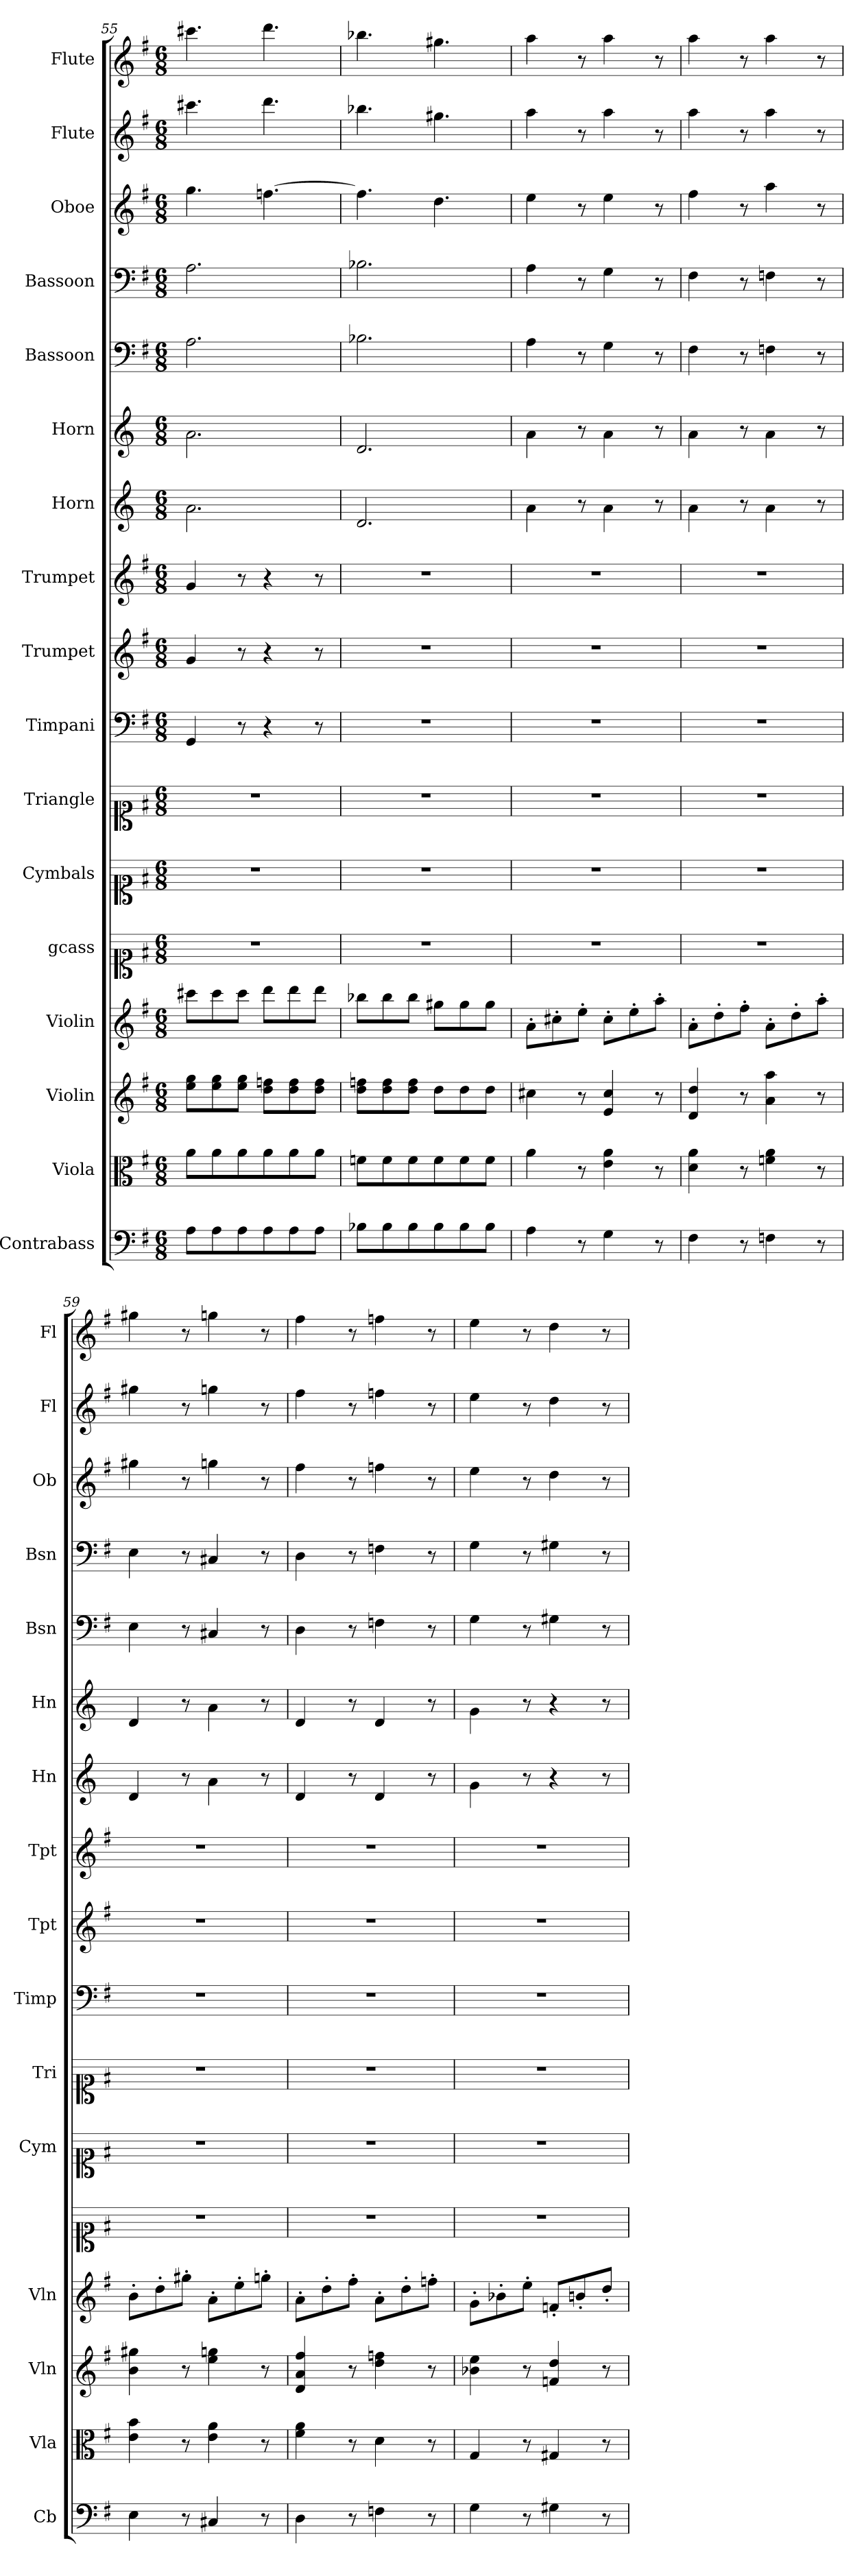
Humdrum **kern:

**kern	**kern	**kern	**kern	**kern	**kern	**kern	**kern	**kern	**kern	**kern	**kern	**kern	**kern	**kern	**kern	**kern
*part17	*part16	*part15	*part14	*part13	*part12	*part11	*part10	*part9	*part8	*part7	*part6	*part5	*part4	*part3	*part2	*part1
*staff17	*staff16	*staff15	*staff14	*staff13	*staff12	*staff11	*staff10	*staff9	*staff8	*staff7	*staff6	*staff5	*staff4	*staff3	*staff2	*staff1
*I"Contrabass	*I"Viola	*I"Violin	*I"Violin	*I"gcass	*I"Cymbals	*I"Triangle	*I"Timpani	*I"Trumpet	*I"Trumpet	*I"Horn	*I"Horn	*I"Bassoon	*I"Bassoon	*I"Oboe	*I"Flute	*I"Flute
*I'Cb	*I'Vla	*I'Vln	*I'Vln	*	*I'Cym	*I'Tri	*I'Timp	*I'Tpt	*I'Tpt	*I'Hn	*I'Hn	*I'Bsn	*I'Bsn	*I'Ob	*I'Fl	*I'Fl
*clefF4	*clefC3	*clefG2	*clefG2	*clefC1	*clefC1	*clefC1	*clefF4	*clefG2	*clefG2	*clefG2	*clefG2	*clefF4	*clefF4	*clefG2	*clefG2	*clefG2
*k[f#]	*k[f#]	*k[f#]	*k[f#]	*k[f#]	*k[f#]	*k[f#]	*k[f#]	*k[f#]	*k[f#]	*k[]	*k[]	*k[f#]	*k[f#]	*k[f#]	*k[f#]	*k[f#]
*M6/8	*M6/8	*M6/8	*M6/8	*M6/8	*M6/8	*M6/8	*M6/8	*M6/8	*M6/8	*M6/8	*M6/8	*M6/8	*M6/8	*M6/8	*M6/8	*M6/8
=55	=55	=55	=55	=55	=55	=55	=55	=55	=55	=55	=55	=55	=55	=55	=55	=55
8A\L	8a\L	8ee\ 8gg\L	8ccc#X\L	2.r	2.r	2.r	4GG/	4g/	4g/	2.a\	2.a\	2.A\	2.A\	4.gg\	4.ccc#X\	4.ccc#X\
8A\	8a\	8ee\ 8gg\	8ccc#\	.	.	.	.	.	.	.	.	.	.	.	.	.
8A\	8a\	8ee\ 8gg\J	8ccc#\J	.	.	.	8r	8r	8r	.	.	.	.	.	.	.
8A\	8a\	8dd\ 8ffn\L	8ddd\L	.	.	.	4r	4r	4r	.	.	.	.	[4.ffn\	4.ddd\	4.ddd\
8A\	8a\	8dd\ 8ff\	8ddd\	.	.	.	.	.	.	.	.	.	.	.	.	.
8A\J	8a\J	8dd\ 8ff\J	8ddd\J	.	.	.	8r	8r	8r	.	.	.	.	.	.	.
=56	=56	=56	=56	=56	=56	=56	=56	=56	=56	=56	=56	=56	=56	=56	=56	=56
8B-X\L	8fn\L	8dd\ 8ffn\L	8bb-X\L	2.r	2.r	2.r	2.r	2.r	2.r	2.d/	2.d/	2.B-X\	2.B-X\	4.ff\]	4.bb-X\	4.bb-X\
8B-\	8f\	8dd\ 8ff\	8bb-\	.	.	.	.	.	.	.	.	.	.	.	.	.
8B-\	8f\	8dd\ 8ff\J	8bb-\J	.	.	.	.	.	.	.	.	.	.	.	.	.
8B-\	8f\	8dd\L	8gg#X\L	.	.	.	.	.	.	.	.	.	.	4.dd\	4.gg#X\	4.gg#X\
8B-\	8f\	8dd\	8gg#\	.	.	.	.	.	.	.	.	.	.	.	.	.
8B-\J	8f\J	8dd\J	8gg#\J	.	.	.	.	.	.	.	.	.	.	.	.	.
=57	=57	=57	=57	=57	=57	=57	=57	=57	=57	=57	=57	=57	=57	=57	=57	=57
4A\	4a\	4cc#X\	8a'\L	2.r	2.r	2.r	2.r	2.r	2.r	4a\	4a\	4A\	4A\	4ee\	4aa\	4aa\
.	.	.	8cc#X'\	.	.	.	.	.	.	.	.	.	.	.	.	.
8r	8r	8r	8ee'\J	.	.	.	.	.	.	8r	8r	8r	8r	8r	8r	8r
4G\	4e\ 4a\	4e/ 4cc#/	8cc#'\L	.	.	.	.	.	.	4a\	4a\	4G\	4G\	4ee\	4aa\	4aa\
.	.	.	8ee'\	.	.	.	.	.	.	.	.	.	.	.	.	.
8r	8r	8r	8aa'\J	.	.	.	.	.	.	8r	8r	8r	8r	8r	8r	8r
=58	=58	=58	=58	=58	=58	=58	=58	=58	=58	=58	=58	=58	=58	=58	=58	=58
4F#\	4d\ 4a\	4d/ 4dd/	8a'\L	2.r	2.r	2.r	2.r	2.r	2.r	4a\	4a\	4F#\	4F#\	4ff#\	4aa\	4aa\
.	.	.	8dd'\	.	.	.	.	.	.	.	.	.	.	.	.	.
8r	8r	8r	8ff#'\J	.	.	.	.	.	.	8r	8r	8r	8r	8r	8r	8r
4Fn\	4fn\ 4a\	4a\ 4aa\	8a'\L	.	.	.	.	.	.	4a\	4a\	4Fn\	4Fn\	4aa\	4aa\	4aa\
.	.	.	8dd'\	.	.	.	.	.	.	.	.	.	.	.	.	.
8r	8r	8r	8aa'\J	.	.	.	.	.	.	8r	8r	8r	8r	8r	8r	8r
=59	=59	=59	=59	=59	=59	=59	=59	=59	=59	=59	=59	=59	=59	=59	=59	=59
4E\	4e\ 4b\	4b\ 4gg#X\	8b'\L	2.r	2.r	2.r	2.r	2.r	2.r	4d/	4d/	4E\	4E\	4gg#X\	4gg#X\	4gg#X\
.	.	.	8dd'\	.	.	.	.	.	.	.	.	.	.	.	.	.
8r	8r	8r	8gg#X'\J	.	.	.	.	.	.	8r	8r	8r	8r	8r	8r	8r
4C#X/	4e\ 4a\	4ee\ 4ggn\	8a'\L	.	.	.	.	.	.	4a\	4a\	4C#X/	4C#X/	4ggn\	4ggn\	4ggn\
.	.	.	8ee'\	.	.	.	.	.	.	.	.	.	.	.	.	.
8r	8r	8r	8ggn'\J	.	.	.	.	.	.	8r	8r	8r	8r	8r	8r	8r
=60	=60	=60	=60	=60	=60	=60	=60	=60	=60	=60	=60	=60	=60	=60	=60	=60
4D\	4f#\ 4a\	4d/ 4a/ 4ff#/	8a'\L	2.r	2.r	2.r	2.r	2.r	2.r	4d/	4d/	4D\	4D\	4ff#\	4ff#\	4ff#\
.	.	.	8dd'\	.	.	.	.	.	.	.	.	.	.	.	.	.
8r	8r	8r	8ff#'\J	.	.	.	.	.	.	8r	8r	8r	8r	8r	8r	8r
4Fn\	4d\	4dd\ 4ffn\	8a'\L	.	.	.	.	.	.	4d/	4d/	4Fn\	4Fn\	4ffn\	4ffn\	4ffn\
.	.	.	8dd'\	.	.	.	.	.	.	.	.	.	.	.	.	.
8r	8r	8r	8ffn'\J	.	.	.	.	.	.	8r	8r	8r	8r	8r	8r	8r
=61	=61	=61	=61	=61	=61	=61	=61	=61	=61	=61	=61	=61	=61	=61	=61	=61
4G\	4G/	4b-X\ 4ee\	8g'\L	2.r	2.r	2.r	2.r	2.r	2.r	4g\	4g\	4G\	4G\	4ee\	4ee\	4ee\
.	.	.	8b-X'\	.	.	.	.	.	.	.	.	.	.	.	.	.
8r	8r	8r	8ee'\J	.	.	.	.	.	.	8r	8r	8r	8r	8r	8r	8r
4G#X\	4G#X/	4fn/ 4dd/	8fn'/L	.	.	.	.	.	.	4r	4r	4G#X\	4G#X\	4dd\	4dd\	4dd\
.	.	.	8bn'/	.	.	.	.	.	.	.	.	.	.	.	.	.
8r	8r	8r	8dd'/J	.	.	.	.	.	.	8r	8r	8r	8r	8r	8r	8r
=	=	=	=	=	=	=	=	=	=	=	=	=	=	=	=	=
*-	*-	*-	*-	*-	*-	*-	*-	*-	*-	*-	*-	*-	*-	*-	*-	*-
